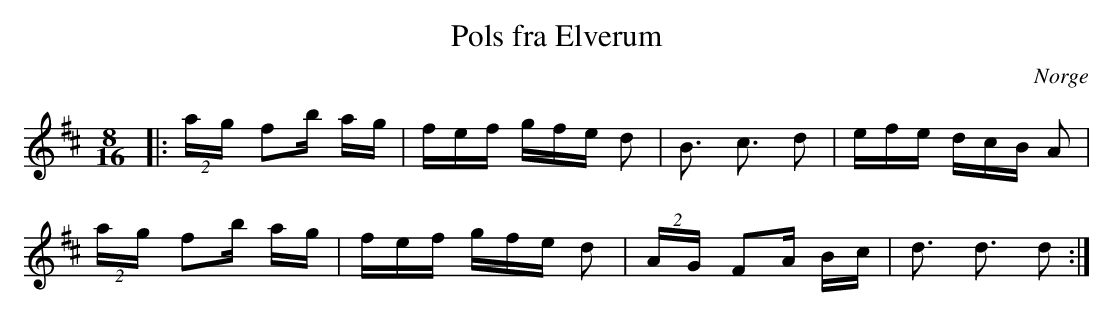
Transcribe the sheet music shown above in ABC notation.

X:1
T:Pols fra Elverum
O:Norge
M:8/16
L:1/16
K:D
|: (2:3:2ag f2b ag | fef gfe d2 | B3 c3 d2 | efe dcB A2 |
(2:3:2ag f2b ag | fef gfe d2 | (2:3:2AG F2A Bc | d3 d3 d2 :|
 :|
